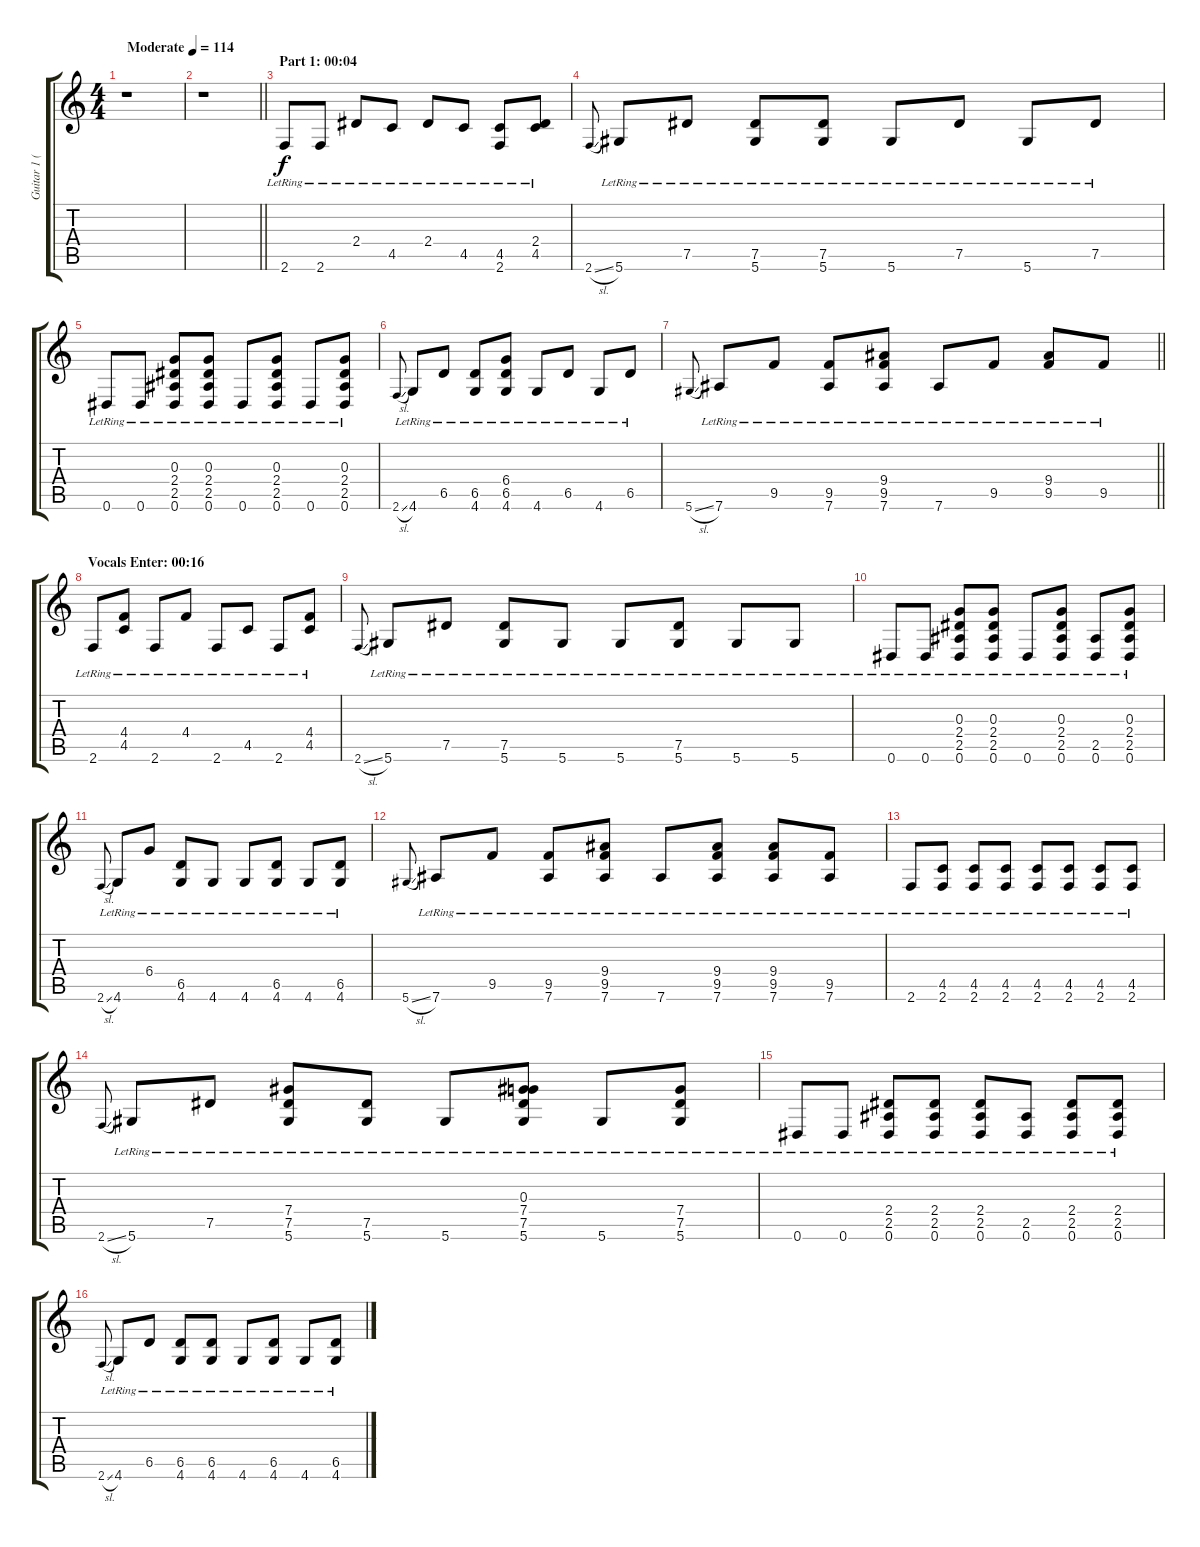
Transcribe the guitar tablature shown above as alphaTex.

\track ("Guitar 1 (Mild Overdrive)" "Guitar 1 (") {instrument electricguitarclean}
\staff {score tabs}
\tuning (Eb4 Bb3 G3 Db3 Ab2 Eb2) {hide}
\ts (4 4)
\tempo (114 "Moderate")
\clef g2
\ks c
r.1{dy f instrument electricguitarclean} |
\barLineRight lightlight
r.1 |
\section ("" "Part 1: 00:04")
2.6{lr}.8 2.6{lr}.8 2.4{lr}.8 4.5{lr}.8 2.4{lr}.8 4.5{lr}.8 (4.5{lr} 2.6{lr}).8 (2.4{lr} 4.5{lr}).8 |
2.6{sl}.8{gr onbeat} 5.6{lr}.8 7.5{lr}.8 (7.5{lr} 5.6{lr}).8 (7.5{lr} 5.6{lr}).8 5.6{lr}.8 7.5{lr}.8 5.6{lr}.8 7.5{lr}.8 |
0.6{lr}.8 0.6{lr}.8 (0.3{lr} 2.4{lr} 2.5{lr} 0.6{lr}).8 (0.3{lr} 2.4{lr} 2.5{lr} 0.6{lr}).8 0.6{lr}.8 (0.3{lr} 2.4{lr} 2.5{lr} 0.6{lr}).8 0.6{lr}.8 (0.3{lr} 2.4{lr} 2.5{lr} 0.6{lr}).8 |
2.6{sl}.8{gr onbeat} 4.6{lr}.8 6.5{lr}.8 (6.5{lr} 4.6{lr}).8 (6.4{lr} 6.5{lr} 4.6{lr}).8 4.6{lr}.8 6.5{lr}.8 4.6{lr}.8 6.5{lr}.8 |
\barLineRight lightlight
5.6{sl}.8{gr onbeat} 7.6{lr}.8 9.5{lr}.8 (9.5{lr} 7.6{lr}).8 (9.4{lr} 9.5{lr} 7.6{lr}).8 7.6{lr}.8 9.5{lr}.8 (9.4{lr} 9.5{lr}).8 9.5{lr}.8 |
\section ("" "Vocals Enter: 00:16")
2.6{lr}.8 (4.4{lr} 4.5{lr}).8 2.6{lr}.8 4.4{lr}.8 2.6{lr}.8 4.5{lr}.8 2.6{lr}.8 (4.4{lr} 4.5{lr}).8 |
2.6{sl}.8{gr onbeat} 5.6{lr}.8 7.5{lr}.8 (7.5{lr} 5.6{lr}).8 5.6{lr}.8 5.6{lr}.8 (7.5{lr} 5.6{lr}).8 5.6{lr}.8 5.6{lr}.8 |
0.6{lr}.8 0.6{lr}.8 (0.3{lr} 2.4{lr} 2.5{lr} 0.6{lr}).8 (0.3{lr} 2.4{lr} 2.5{lr} 0.6{lr}).8 0.6{lr}.8 (0.3{lr} 2.4{lr} 2.5{lr} 0.6{lr}).8 (2.5{lr} 0.6{lr}).8 (0.3{lr} 2.4{lr} 2.5{lr} 0.6{lr}).8 |
2.6{sl}.8{gr onbeat} 4.6{lr}.8 6.4{lr}.8 (6.5{lr} 4.6{lr}).8 4.6{lr}.8 4.6{lr}.8 (6.5{lr} 4.6{lr}).8 4.6{lr}.8 (6.5{lr} 4.6{lr}).8 |
5.6{sl}.8{gr onbeat} 7.6{lr}.8 9.5{lr}.8 (9.5{lr} 7.6{lr}).8 (9.4{lr} 9.5{lr} 7.6{lr}).8 7.6{lr}.8 (9.4{lr} 9.5{lr} 7.6{lr}).8 (9.4{lr} 9.5{lr} 7.6{lr}).8 (9.5{lr} 7.6{lr}).8 |
2.6{lr}.8 (4.5{lr} 2.6{lr}).8 (4.5{lr} 2.6{lr}).8 (4.5{lr} 2.6{lr}).8 (4.5{lr} 2.6{lr}).8 (4.5{lr} 2.6{lr}).8 (4.5{lr} 2.6{lr}).8 (4.5{lr} 2.6{lr}).8 |
2.6{sl}.8{gr onbeat} 5.6{lr}.8 7.5{lr}.8 (7.4{lr} 7.5{lr} 5.6{lr}).8 (7.5{lr} 5.6{lr}).8 5.6{lr}.8 (0.3{lr} 7.4{lr} 7.5{lr} 5.6{lr}).8 5.6{lr}.8 (7.4{lr} 7.5{lr} 5.6{lr}).8 |
0.6{lr}.8 0.6{lr}.8 (2.4{lr} 2.5{lr} 0.6{lr}).8 (2.4{lr} 2.5{lr} 0.6{lr}).8 (2.4{lr} 2.5{lr} 0.6{lr}).8 (2.5{lr} 0.6{lr}).8 (2.4{lr} 2.5{lr} 0.6{lr}).8 (2.4{lr} 2.5{lr} 0.6{lr}).8 |
2.6{sl}.8{gr onbeat} 4.6{lr}.8 6.5{lr}.8 (6.5{lr} 4.6{lr}).8 (6.5{lr} 4.6{lr}).8 4.6{lr}.8 (6.5{lr} 4.6{lr}).8 4.6{lr}.8 (6.5{lr} 4.6{lr}).8
